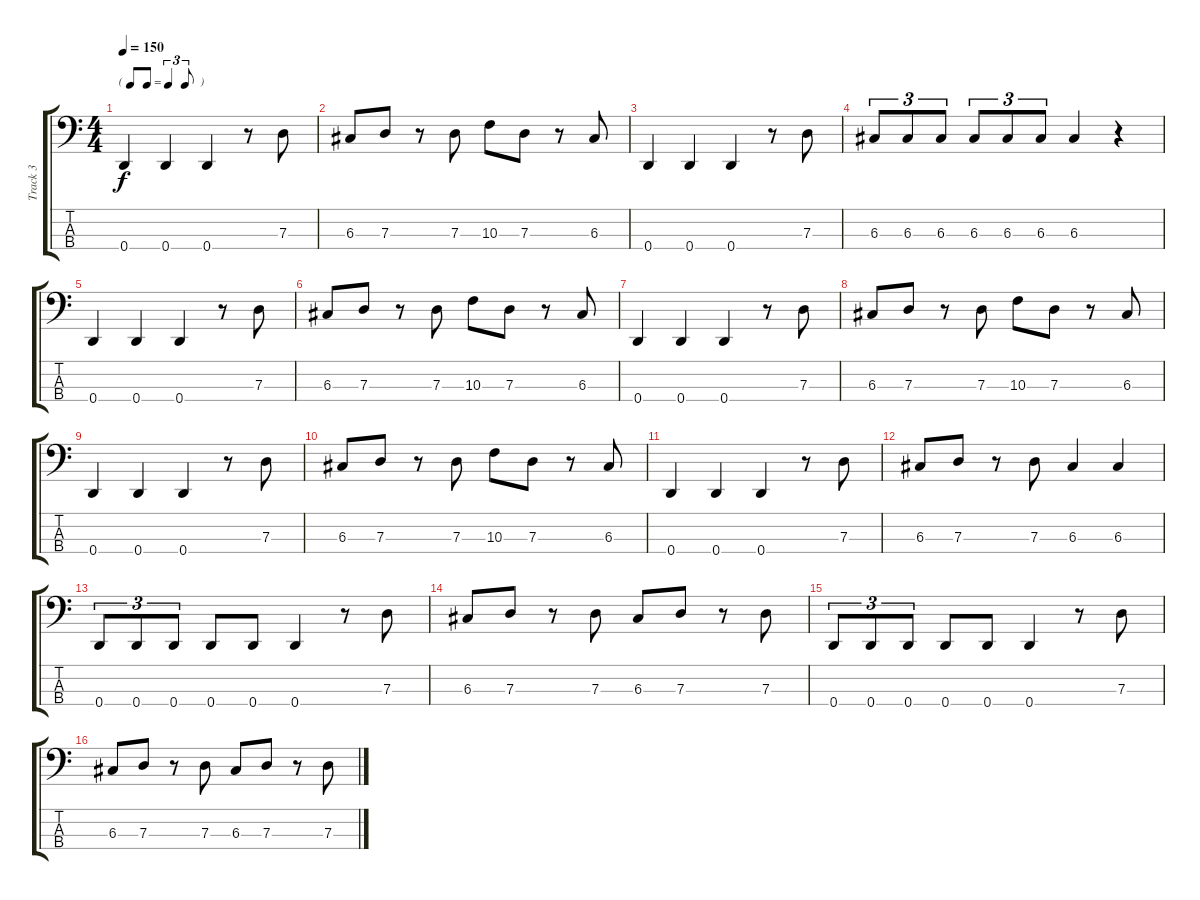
\track ("Track 3" "Track 3") {instrument electricbassfinger}
\staff {score tabs}
\tuning (F2 C2 G1 D1) {hide}
\ts (4 4)
\tf triplet8th
\tempo 150
\clef f4
\ks c
0.4.4{dy f} 0.4.4 0.4.4 r.8 7.3.8 |
6.3.8 7.3.8 r.8 7.3.8 10.3.8 7.3.8 r.8 6.3.8 |
0.4.4 0.4.4 0.4.4 r.8 7.3.8 |
6.3.8{tu (3 2)} 6.3.8{tu (3 2)} 6.3.8{tu (3 2)} 6.3.8{tu (3 2)} 6.3.8{tu (3 2)} 6.3.8{tu (3 2)} 6.3.4 r.4 |
0.4.4 0.4.4 0.4.4 r.8 7.3.8 |
6.3.8 7.3.8 r.8 7.3.8 10.3.8 7.3.8 r.8 6.3.8 |
0.4.4 0.4.4 0.4.4 r.8 7.3.8 |
6.3.8 7.3.8 r.8 7.3.8 10.3.8 7.3.8 r.8 6.3.8 |
0.4.4 0.4.4 0.4.4 r.8 7.3.8 |
6.3.8 7.3.8 r.8 7.3.8 10.3.8 7.3.8 r.8 6.3.8 |
0.4.4 0.4.4 0.4.4 r.8 7.3.8 |
6.3.8 7.3.8 r.8 7.3.8 6.3.4 6.3.4 |
0.4.8{tu (3 2)} 0.4.8{tu (3 2)} 0.4.8{tu (3 2)} 0.4.8 0.4.8 0.4.4 r.8 7.3.8 |
6.3.8 7.3.8 r.8 7.3.8 6.3.8 7.3.8 r.8 7.3.8 |
0.4.8{tu (3 2)} 0.4.8{tu (3 2)} 0.4.8{tu (3 2)} 0.4.8 0.4.8 0.4.4 r.8 7.3.8 |
6.3.8 7.3.8 r.8 7.3.8 6.3.8 7.3.8 r.8 7.3.8
